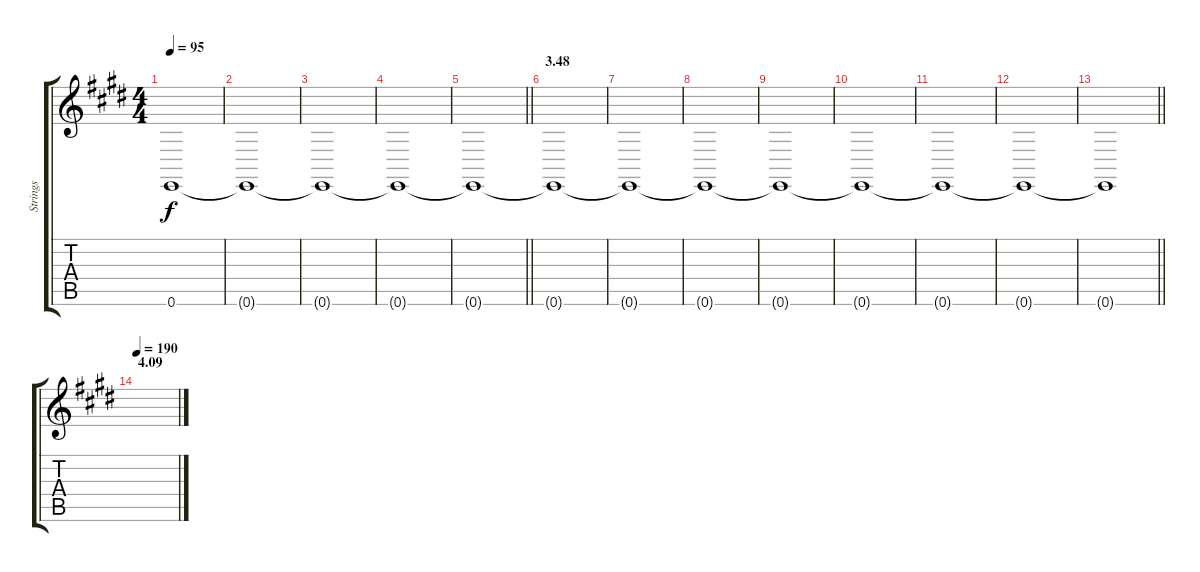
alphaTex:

\track ("Strings" "Strings") {instrument stringensemble1}
\staff {score tabs}
\tuning (E4 B3 G3 D3 A2 E2) {hide}
\ts (4 4)
\tempo 95
\clef g2
\ks c#minor
0.6{t}.1{dy f} |
0.6{t}.1 |
0.6{t}.1 |
0.6{t}.1 |
\barLineRight lightlight
0.6{t}.1 |
\section ("" "3.48")
0.6{t}.1 |
0.6{t}.1 |
0.6{t}.1 |
0.6{t}.1 |
0.6{t}.1 |
0.6{t}.1 |
0.6{t}.1 |
\barLineRight lightlight
0.6{t}.1 |
\section ("" "4.09")
\tempo 190
